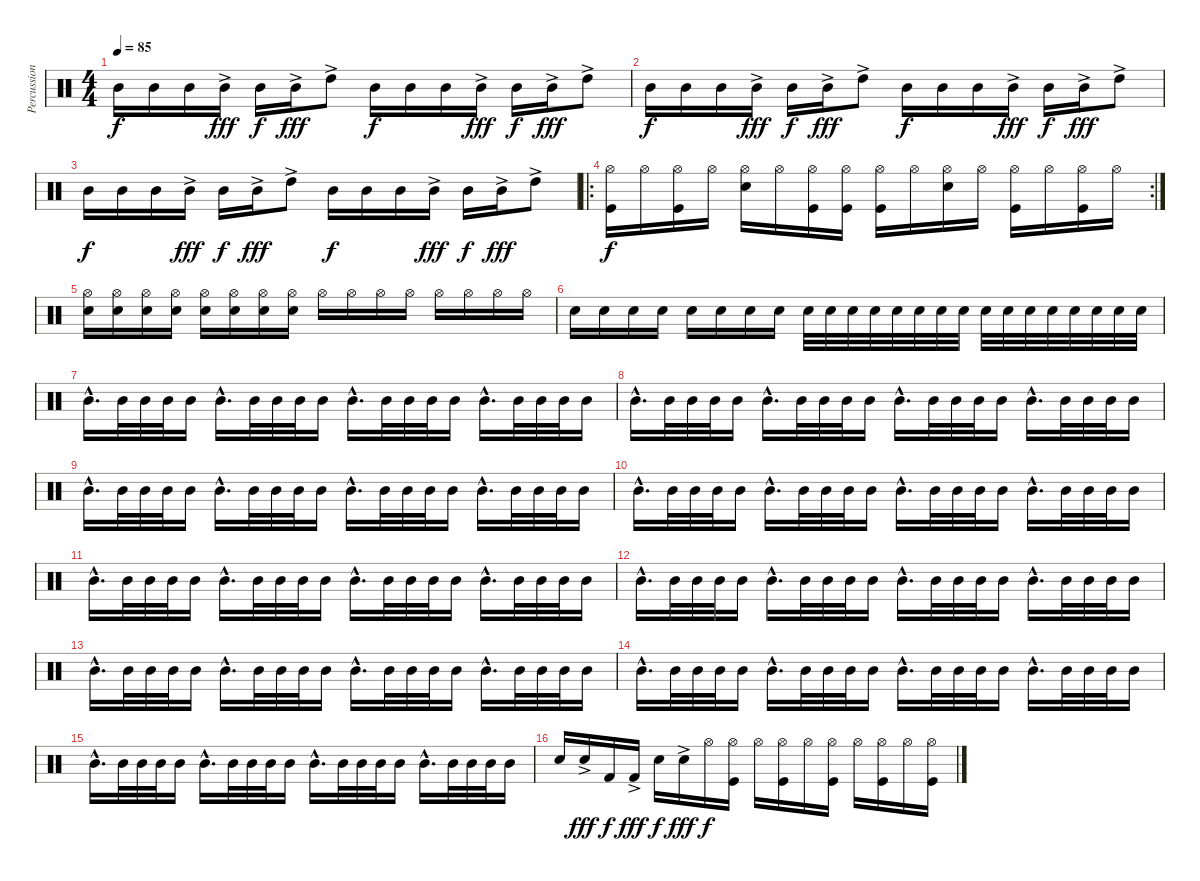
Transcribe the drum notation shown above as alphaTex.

\track ("Percussion" "Percussion") {instrument percussion}
\staff {score}
\articulation defaults
\ts (4 4)
\tempo 85
\clef neutral
\ks c "Mid Tom (hit)".16{dy f} "Mid Tom (hit)".16 "Mid Tom (hit)".16 "Mid Tom (hit)"{ac}.16{dy fff} "Mid Tom (hit)".16{dy f} "Mid Tom (hit)"{ac}.16{dy fff} "High Tom (hit)"{ac}.8 "Mid Tom (hit)".16{dy f} "Mid Tom (hit)".16 "Mid Tom (hit)".16 "Mid Tom (hit)"{ac}.16{dy fff} "Mid Tom (hit)".16{dy f} "Mid Tom (hit)"{ac}.16{dy fff} "High Tom (hit)"{ac}.8
|
"Mid Tom (hit)".16{dy f} "Mid Tom (hit)".16 "Mid Tom (hit)".16 "Mid Tom (hit)"{ac}.16{dy fff} "Mid Tom (hit)".16{dy f} "Mid Tom (hit)"{ac}.16{dy fff} "High Tom (hit)"{ac}.8 "Mid Tom (hit)".16{dy f} "Mid Tom (hit)".16 "Mid Tom (hit)".16 "Mid Tom (hit)"{ac}.16{dy fff} "Mid Tom (hit)".16{dy f} "Mid Tom (hit)"{ac}.16{dy fff} "High Tom (hit)"{ac}.8 |
"Mid Tom (hit)".16{dy f} "Mid Tom (hit)".16 "Mid Tom (hit)".16 "Mid Tom (hit)"{ac}.16{dy fff} "Mid Tom (hit)".16{dy f} "Mid Tom (hit)"{ac}.16{dy fff} "High Tom (hit)"{ac}.8 "Mid Tom (hit)".16{dy f} "Mid Tom (hit)".16 "Mid Tom (hit)".16 "Mid Tom (hit)"{ac}.16{dy fff} "Mid Tom (hit)".16{dy f} "Mid Tom (hit)"{ac}.16{dy fff} "High Tom (hit)"{ac}.8 |
\ro
\rc 2
("Hi-Hat (open)" "Kick (hit)").16{dy f} "Hi-Hat (open)".16 ("Hi-Hat (open)" "Kick (hit)").16 "Hi-Hat (open)".16 ("Hi-Hat (open)" "Snare (hit) 2").16 "Hi-Hat (open)".16 ("Hi-Hat (open)" "Kick (hit)").16 ("Hi-Hat (open)" "Kick (hit)").16 ("Hi-Hat (open)" "Kick (hit)").16 "Hi-Hat (open)".16 ("Hi-Hat (open)" "Snare (hit) 2").16 "Hi-Hat (open)".16 ("Hi-Hat (open)" "Kick (hit)").16 "Hi-Hat (open)".16 ("Hi-Hat (open)" "Kick (hit)").16 "Hi-Hat (open)".16 |
("Hi-Hat (open)" "Electric Snare (hit)").16 ("Hi-Hat (open)" "Electric Snare (hit)").16 ("Hi-Hat (open)" "Electric Snare (hit)").16 ("Hi-Hat (open)" "Electric Snare (hit)").16 ("Hi-Hat (open)" "Electric Snare (hit)").16 ("Hi-Hat (open)" "Electric Snare (hit)").16 ("Hi-Hat (open)" "Electric Snare (hit)").16 ("Hi-Hat (open)" "Electric Snare (hit)").16 "Hi-Hat (open)".16 "Hi-Hat (open)".16 "Hi-Hat (open)".16 "Hi-Hat (open)".16 "Hi-Hat (open)".16 "Hi-Hat (open)".16 "Hi-Hat (open)".16 "Hi-Hat (open)".16 |
"Snare (hit) 2".16 "Snare (hit) 2".16 "Snare (hit) 2".16 "Snare (hit) 2".16 "Snare (hit) 2".16 "Snare (hit) 2".16 "Snare (hit) 2".16 "Snare (hit) 2".16 "Snare (hit) 2".32 "Snare (hit) 2".32 "Snare (hit) 2".32 "Snare (hit) 2".32 "Snare (hit) 2".32 "Snare (hit) 2".32 "Snare (hit) 2".32 "Snare (hit) 2".32 "Snare (hit) 2".32 "Snare (hit) 2".32 "Snare (hit) 2".32 "Snare (hit) 2".32 "Snare (hit) 2".32 "Snare (hit) 2".32 "Snare (hit) 2".32 "Snare (hit) 2".32 |
"Mid Tom (hit)"{hac}.16{d} "Mid Tom (hit)".32 "Mid Tom (hit)".32 "Mid Tom (hit)".32 "Mid Tom (hit)".16 "Mid Tom (hit)"{hac}.16{d} "Mid Tom (hit)".32 "Mid Tom (hit)".32 "Mid Tom (hit)".32 "Mid Tom (hit)".16 "Mid Tom (hit)"{hac}.16{d} "Mid Tom (hit)".32 "Mid Tom (hit)".32 "Mid Tom (hit)".32 "Mid Tom (hit)".16 "Mid Tom (hit)"{hac}.16{d} "Mid Tom (hit)".32 "Mid Tom (hit)".32 "Mid Tom (hit)".32 "Mid Tom (hit)".16 |
"Mid Tom (hit)"{hac}.16{d} "Mid Tom (hit)".32 "Mid Tom (hit)".32 "Mid Tom (hit)".32 "Mid Tom (hit)".16 "Mid Tom (hit)"{hac}.16{d} "Mid Tom (hit)".32 "Mid Tom (hit)".32 "Mid Tom (hit)".32 "Mid Tom (hit)".16 "Mid Tom (hit)"{hac}.16{d} "Mid Tom (hit)".32 "Mid Tom (hit)".32 "Mid Tom (hit)".32 "Mid Tom (hit)".16 "Mid Tom (hit)"{hac}.16{d} "Mid Tom (hit)".32 "Mid Tom (hit)".32 "Mid Tom (hit)".32 "Mid Tom (hit)".16 |
"Mid Tom (hit)"{hac}.16{d} "Mid Tom (hit)".32 "Mid Tom (hit)".32 "Mid Tom (hit)".32 "Mid Tom (hit)".16 "Mid Tom (hit)"{hac}.16{d} "Mid Tom (hit)".32 "Mid Tom (hit)".32 "Mid Tom (hit)".32 "Mid Tom (hit)".16 "Mid Tom (hit)"{hac}.16{d} "Mid Tom (hit)".32 "Mid Tom (hit)".32 "Mid Tom (hit)".32 "Mid Tom (hit)".16 "Mid Tom (hit)"{hac}.16{d} "Mid Tom (hit)".32 "Mid Tom (hit)".32 "Mid Tom (hit)".32 "Mid Tom (hit)".16 |
"Mid Tom (hit)"{hac}.16{d} "Mid Tom (hit)".32 "Mid Tom (hit)".32 "Mid Tom (hit)".32 "Mid Tom (hit)".16 "Mid Tom (hit)"{hac}.16{d} "Mid Tom (hit)".32 "Mid Tom (hit)".32 "Mid Tom (hit)".32 "Mid Tom (hit)".16 "Mid Tom (hit)"{hac}.16{d} "Mid Tom (hit)".32 "Mid Tom (hit)".32 "Mid Tom (hit)".32 "Mid Tom (hit)".16 "Mid Tom (hit)"{hac}.16{d} "Mid Tom (hit)".32 "Mid Tom (hit)".32 "Mid Tom (hit)".32 "Mid Tom (hit)".16 |
"Mid Tom (hit)"{hac}.16{d} "Mid Tom (hit)".32 "Mid Tom (hit)".32 "Mid Tom (hit)".32 "Mid Tom (hit)".16 "Mid Tom (hit)"{hac}.16{d} "Mid Tom (hit)".32 "Mid Tom (hit)".32 "Mid Tom (hit)".32 "Mid Tom (hit)".16 "Mid Tom (hit)"{hac}.16{d} "Mid Tom (hit)".32 "Mid Tom (hit)".32 "Mid Tom (hit)".32 "Mid Tom (hit)".16 "Mid Tom (hit)"{hac}.16{d} "Mid Tom (hit)".32 "Mid Tom (hit)".32 "Mid Tom (hit)".32 "Mid Tom (hit)".16 |
"Mid Tom (hit)"{hac}.16{d} "Mid Tom (hit)".32 "Mid Tom (hit)".32 "Mid Tom (hit)".32 "Mid Tom (hit)".16 "Mid Tom (hit)"{hac}.16{d} "Mid Tom (hit)".32 "Mid Tom (hit)".32 "Mid Tom (hit)".32 "Mid Tom (hit)".16 "Mid Tom (hit)"{hac}.16{d} "Mid Tom (hit)".32 "Mid Tom (hit)".32 "Mid Tom (hit)".32 "Mid Tom (hit)".16 "Mid Tom (hit)"{hac}.16{d} "Mid Tom (hit)".32 "Mid Tom (hit)".32 "Mid Tom (hit)".32 "Mid Tom (hit)".16 |
"Mid Tom (hit)"{hac}.16{d} "Mid Tom (hit)".32 "Mid Tom (hit)".32 "Mid Tom (hit)".32 "Mid Tom (hit)".16 "Mid Tom (hit)"{hac}.16{d} "Mid Tom (hit)".32 "Mid Tom (hit)".32 "Mid Tom (hit)".32 "Mid Tom (hit)".16 "Mid Tom (hit)"{hac}.16{d} "Mid Tom (hit)".32 "Mid Tom (hit)".32 "Mid Tom (hit)".32 "Mid Tom (hit)".16 "Mid Tom (hit)"{hac}.16{d} "Mid Tom (hit)".32 "Mid Tom (hit)".32 "Mid Tom (hit)".32 "Mid Tom (hit)".16 |
"Mid Tom (hit)"{hac}.16{d} "Mid Tom (hit)".32 "Mid Tom (hit)".32 "Mid Tom (hit)".32 "Mid Tom (hit)".16 "Mid Tom (hit)"{hac}.16{d} "Mid Tom (hit)".32 "Mid Tom (hit)".32 "Mid Tom (hit)".32 "Mid Tom (hit)".16 "Mid Tom (hit)"{hac}.16{d} "Mid Tom (hit)".32 "Mid Tom (hit)".32 "Mid Tom (hit)".32 "Mid Tom (hit)".16 "Mid Tom (hit)"{hac}.16{d} "Mid Tom (hit)".32 "Mid Tom (hit)".32 "Mid Tom (hit)".32 "Mid Tom (hit)".16 |
"Mid Tom (hit)"{hac}.16{d} "Mid Tom (hit)".32 "Mid Tom (hit)".32 "Mid Tom (hit)".32 "Mid Tom (hit)".16 "Mid Tom (hit)"{hac}.16{d} "Mid Tom (hit)".32 "Mid Tom (hit)".32 "Mid Tom (hit)".32 "Mid Tom (hit)".16 "Mid Tom (hit)"{hac}.16{d} "Mid Tom (hit)".32 "Mid Tom (hit)".32 "Mid Tom (hit)".32 "Mid Tom (hit)".16 "Mid Tom (hit)"{hac}.16{d} "Mid Tom (hit)".32 "Mid Tom (hit)".32 "Mid Tom (hit)".32 "Mid Tom (hit)".16 |
"Electric Snare (hit)".16 "Electric Snare (hit)"{ac}.16{dy fff} "Kick (hit) 2".16{dy f} "Kick (hit) 2"{ac}.16{dy fff} "Electric Snare (hit)".16{dy f} "Electric Snare (hit)"{ac}.16{dy fff} "Hi-Hat (open)".16{dy f} ("Hi-Hat (open)" "Kick (hit)").16 "Hi-Hat (open)".16 ("Hi-Hat (open)" "Kick (hit)").16 "Hi-Hat (open)".16 ("Hi-Hat (open)" "Kick (hit)").16 "Hi-Hat (open)".16 ("Hi-Hat (open)" "Kick (hit)").16 "Hi-Hat (open)".16 ("Hi-Hat (open)" "Kick (hit)").16
